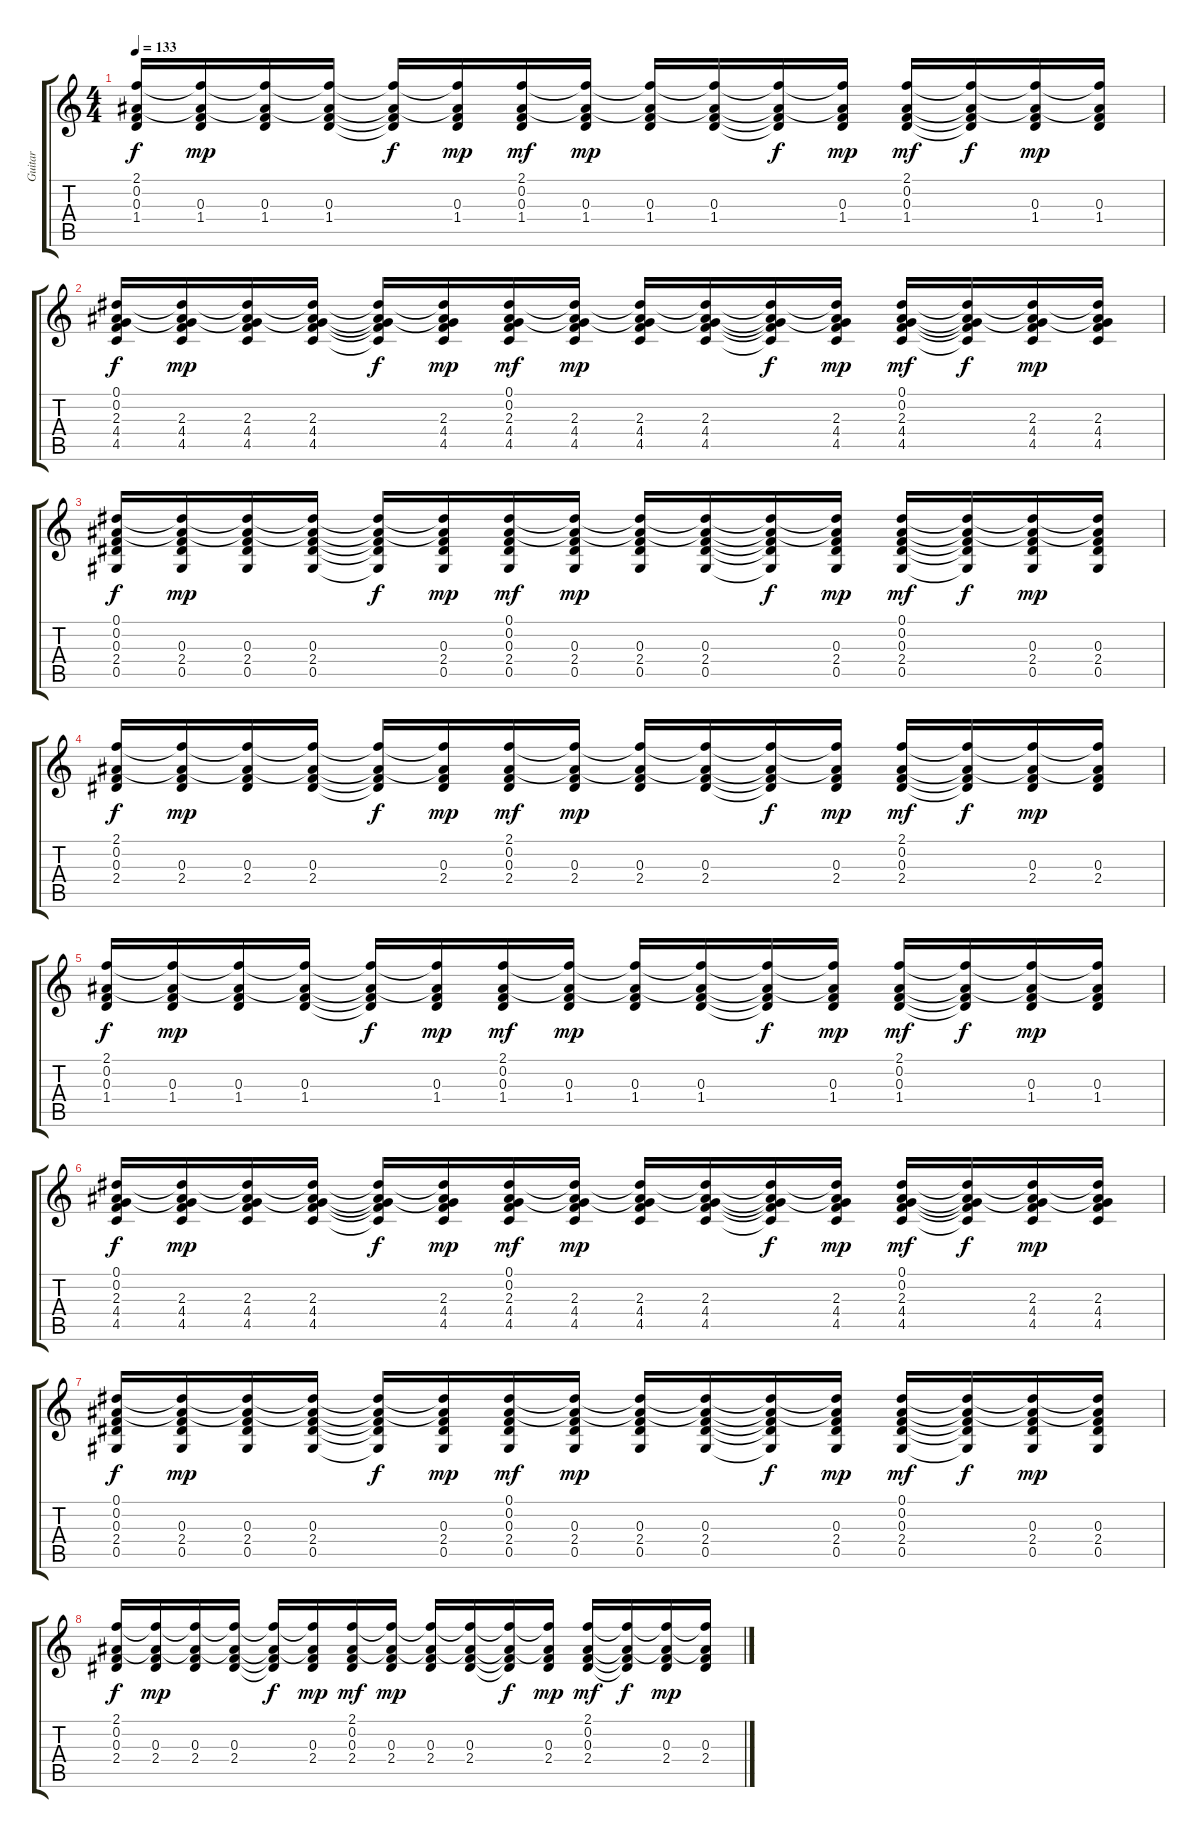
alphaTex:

\track ("Guitar" "Guitar") {instrument acousticguitarsteel}
\staff {score tabs}
\tuning (Eb4 Bb3 F3 Db3 Ab2 Eb2) {hide}
\ts (4 4)
\tempo 133
\clef g2
\ks c
(2.1 0.2 0.3 1.4).16{dy f} (2.1{t} 0.2{t} 0.3 1.4).16{dy mp} (2.1{t} 0.2{t} 0.3 1.4).16 (2.1{t} 0.2{t} 0.3 1.4).16 (2.1{t} 0.2{t} 0.3{t} 1.4{t}).16{dy f} (2.1{t} 0.2{t} 0.3 1.4).16{dy mp} (2.1 0.2 0.3 1.4).16{dy mf} (2.1{t} 0.2{t} 0.3 1.4).16{dy mp} (2.1{t} 0.2{t} 0.3 1.4).16 (2.1{t} 0.2{t} 0.3 1.4).16 (2.1{t} 0.2{t} 0.3{t} 1.4{t}).16{dy f} (2.1{t} 0.2{t} 0.3 1.4).16{dy mp} (2.1 0.2 0.3 1.4).16{dy mf} (2.1{t} 0.2{t} 0.3{t} 1.4{t}).16{dy f} (2.1{t} 0.2{t} 0.3 1.4).16{dy mp} (2.1{t} 0.2{t} 0.3 1.4).16 |
(0.1 0.2 2.3 4.4 4.5).16{dy f} (0.1{t} 0.2{t} 2.3 4.4 4.5).16{dy mp} (0.1{t} 0.2{t} 2.3 4.4 4.5).16 (0.1{t} 0.2{t} 2.3 4.4 4.5).16 (0.1{t} 0.2{t} 2.3{t} 4.4{t} 4.5{t}).16{dy f} (0.1{t} 0.2{t} 2.3 4.4 4.5).16{dy mp} (0.1 0.2 2.3 4.4 4.5).16{dy mf} (0.1{t} 0.2{t} 2.3 4.4 4.5).16{dy mp} (0.1{t} 0.2{t} 2.3 4.4 4.5).16 (0.1{t} 0.2{t} 2.3 4.4 4.5).16 (0.1{t} 0.2{t} 2.3{t} 4.4{t} 4.5{t}).16{dy f} (0.1{t} 0.2{t} 2.3 4.4 4.5).16{dy mp} (0.1 0.2 2.3 4.4 4.5).16{dy mf} (0.1{t} 0.2{t} 2.3{t} 4.4{t} 4.5{t}).16{dy f} (0.1{t} 0.2{t} 2.3 4.4 4.5).16{dy mp} (0.1{t} 0.2{t} 2.3 4.4 4.5).16 |
(0.1 0.2 0.3 2.4 0.5).16{dy f} (0.1{t} 0.2{t} 0.3 2.4 0.5).16{dy mp} (0.1{t} 0.2{t} 0.3 2.4 0.5).16 (0.1{t} 0.2{t} 0.3 2.4 0.5).16 (0.1{t} 0.2{t} 0.3{t} 2.4{t} 0.5{t}).16{dy f} (0.1{t} 0.2{t} 0.3 2.4 0.5).16{dy mp} (0.1 0.2 0.3 2.4 0.5).16{dy mf} (0.1{t} 0.2{t} 0.3 2.4 0.5).16{dy mp} (0.1{t} 0.2{t} 0.3 2.4 0.5).16 (0.1{t} 0.2{t} 0.3 2.4 0.5).16 (0.1{t} 0.2{t} 0.3{t} 2.4{t} 0.5{t}).16{dy f} (0.1{t} 0.2{t} 0.3 2.4 0.5).16{dy mp} (0.1 0.2 0.3 2.4 0.5).16{dy mf} (0.1{t} 0.2{t} 0.3{t} 2.4{t} 0.5{t}).16{dy f} (0.1{t} 0.2{t} 0.3 2.4 0.5).16{dy mp} (0.1{t} 0.2{t} 0.3 2.4 0.5).16 |
(2.1 0.2 0.3 2.4).16{dy f} (2.1{t} 0.2{t} 0.3 2.4).16{dy mp} (2.1{t} 0.2{t} 0.3 2.4).16 (2.1{t} 0.2{t} 0.3 2.4).16 (2.1{t} 0.2{t} 0.3{t} 2.4{t}).16{dy f} (2.1{t} 0.2{t} 0.3 2.4).16{dy mp} (2.1 0.2 0.3 2.4).16{dy mf} (2.1{t} 0.2{t} 0.3 2.4).16{dy mp} (2.1{t} 0.2{t} 0.3 2.4).16 (2.1{t} 0.2{t} 0.3 2.4).16 (2.1{t} 0.2{t} 0.3{t} 2.4{t}).16{dy f} (2.1{t} 0.2{t} 0.3 2.4).16{dy mp} (2.1 0.2 0.3 2.4).16{dy mf} (2.1{t} 0.2{t} 0.3{t} 2.4{t}).16{dy f} (2.1{t} 0.2{t} 0.3 2.4).16{dy mp} (2.1{t} 0.2{t} 0.3 2.4).16 |
(2.1 0.2 0.3 1.4).16{dy f} (2.1{t} 0.2{t} 0.3 1.4).16{dy mp} (2.1{t} 0.2{t} 0.3 1.4).16 (2.1{t} 0.2{t} 0.3 1.4).16 (2.1{t} 0.2{t} 0.3{t} 1.4{t}).16{dy f} (2.1{t} 0.2{t} 0.3 1.4).16{dy mp} (2.1 0.2 0.3 1.4).16{dy mf} (2.1{t} 0.2{t} 0.3 1.4).16{dy mp} (2.1{t} 0.2{t} 0.3 1.4).16 (2.1{t} 0.2{t} 0.3 1.4).16 (2.1{t} 0.2{t} 0.3{t} 1.4{t}).16{dy f} (2.1{t} 0.2{t} 0.3 1.4).16{dy mp} (2.1 0.2 0.3 1.4).16{dy mf} (2.1{t} 0.2{t} 0.3{t} 1.4{t}).16{dy f} (2.1{t} 0.2{t} 0.3 1.4).16{dy mp} (2.1{t} 0.2{t} 0.3 1.4).16 |
(0.1 0.2 2.3 4.4 4.5).16{dy f} (0.1{t} 0.2{t} 2.3 4.4 4.5).16{dy mp} (0.1{t} 0.2{t} 2.3 4.4 4.5).16 (0.1{t} 0.2{t} 2.3 4.4 4.5).16 (0.1{t} 0.2{t} 2.3{t} 4.4{t} 4.5{t}).16{dy f} (0.1{t} 0.2{t} 2.3 4.4 4.5).16{dy mp} (0.1 0.2 2.3 4.4 4.5).16{dy mf} (0.1{t} 0.2{t} 2.3 4.4 4.5).16{dy mp} (0.1{t} 0.2{t} 2.3 4.4 4.5).16 (0.1{t} 0.2{t} 2.3 4.4 4.5).16 (0.1{t} 0.2{t} 2.3{t} 4.4{t} 4.5{t}).16{dy f} (0.1{t} 0.2{t} 2.3 4.4 4.5).16{dy mp} (0.1 0.2 2.3 4.4 4.5).16{dy mf} (0.1{t} 0.2{t} 2.3{t} 4.4{t} 4.5{t}).16{dy f} (0.1{t} 0.2{t} 2.3 4.4 4.5).16{dy mp} (0.1{t} 0.2{t} 2.3 4.4 4.5).16 |
(0.1 0.2 0.3 2.4 0.5).16{dy f} (0.1{t} 0.2{t} 0.3 2.4 0.5).16{dy mp} (0.1{t} 0.2{t} 0.3 2.4 0.5).16 (0.1{t} 0.2{t} 0.3 2.4 0.5).16 (0.1{t} 0.2{t} 0.3{t} 2.4{t} 0.5{t}).16{dy f} (0.1{t} 0.2{t} 0.3 2.4 0.5).16{dy mp} (0.1 0.2 0.3 2.4 0.5).16{dy mf} (0.1{t} 0.2{t} 0.3 2.4 0.5).16{dy mp} (0.1{t} 0.2{t} 0.3 2.4 0.5).16 (0.1{t} 0.2{t} 0.3 2.4 0.5).16 (0.1{t} 0.2{t} 0.3{t} 2.4{t} 0.5{t}).16{dy f} (0.1{t} 0.2{t} 0.3 2.4 0.5).16{dy mp} (0.1 0.2 0.3 2.4 0.5).16{dy mf} (0.1{t} 0.2{t} 0.3{t} 2.4{t} 0.5{t}).16{dy f} (0.1{t} 0.2{t} 0.3 2.4 0.5).16{dy mp} (0.1{t} 0.2{t} 0.3 2.4 0.5).16 |
(2.1 0.2 0.3 2.4).16{dy f} (2.1{t} 0.2{t} 0.3 2.4).16{dy mp} (2.1{t} 0.2{t} 0.3 2.4).16 (2.1{t} 0.2{t} 0.3 2.4).16 (2.1{t} 0.2{t} 0.3{t} 2.4{t}).16{dy f} (2.1{t} 0.2{t} 0.3 2.4).16{dy mp} (2.1 0.2 0.3 2.4).16{dy mf} (2.1{t} 0.2{t} 0.3 2.4).16{dy mp} (2.1{t} 0.2{t} 0.3 2.4).16 (2.1{t} 0.2{t} 0.3 2.4).16 (2.1{t} 0.2{t} 0.3{t} 2.4{t}).16{dy f} (2.1{t} 0.2{t} 0.3 2.4).16{dy mp} (2.1 0.2 0.3 2.4).16{dy mf} (2.1{t} 0.2{t} 0.3{t} 2.4{t}).16{dy f} (2.1{t} 0.2{t} 0.3 2.4).16{dy mp} (2.1{t} 0.2{t} 0.3 2.4).16
